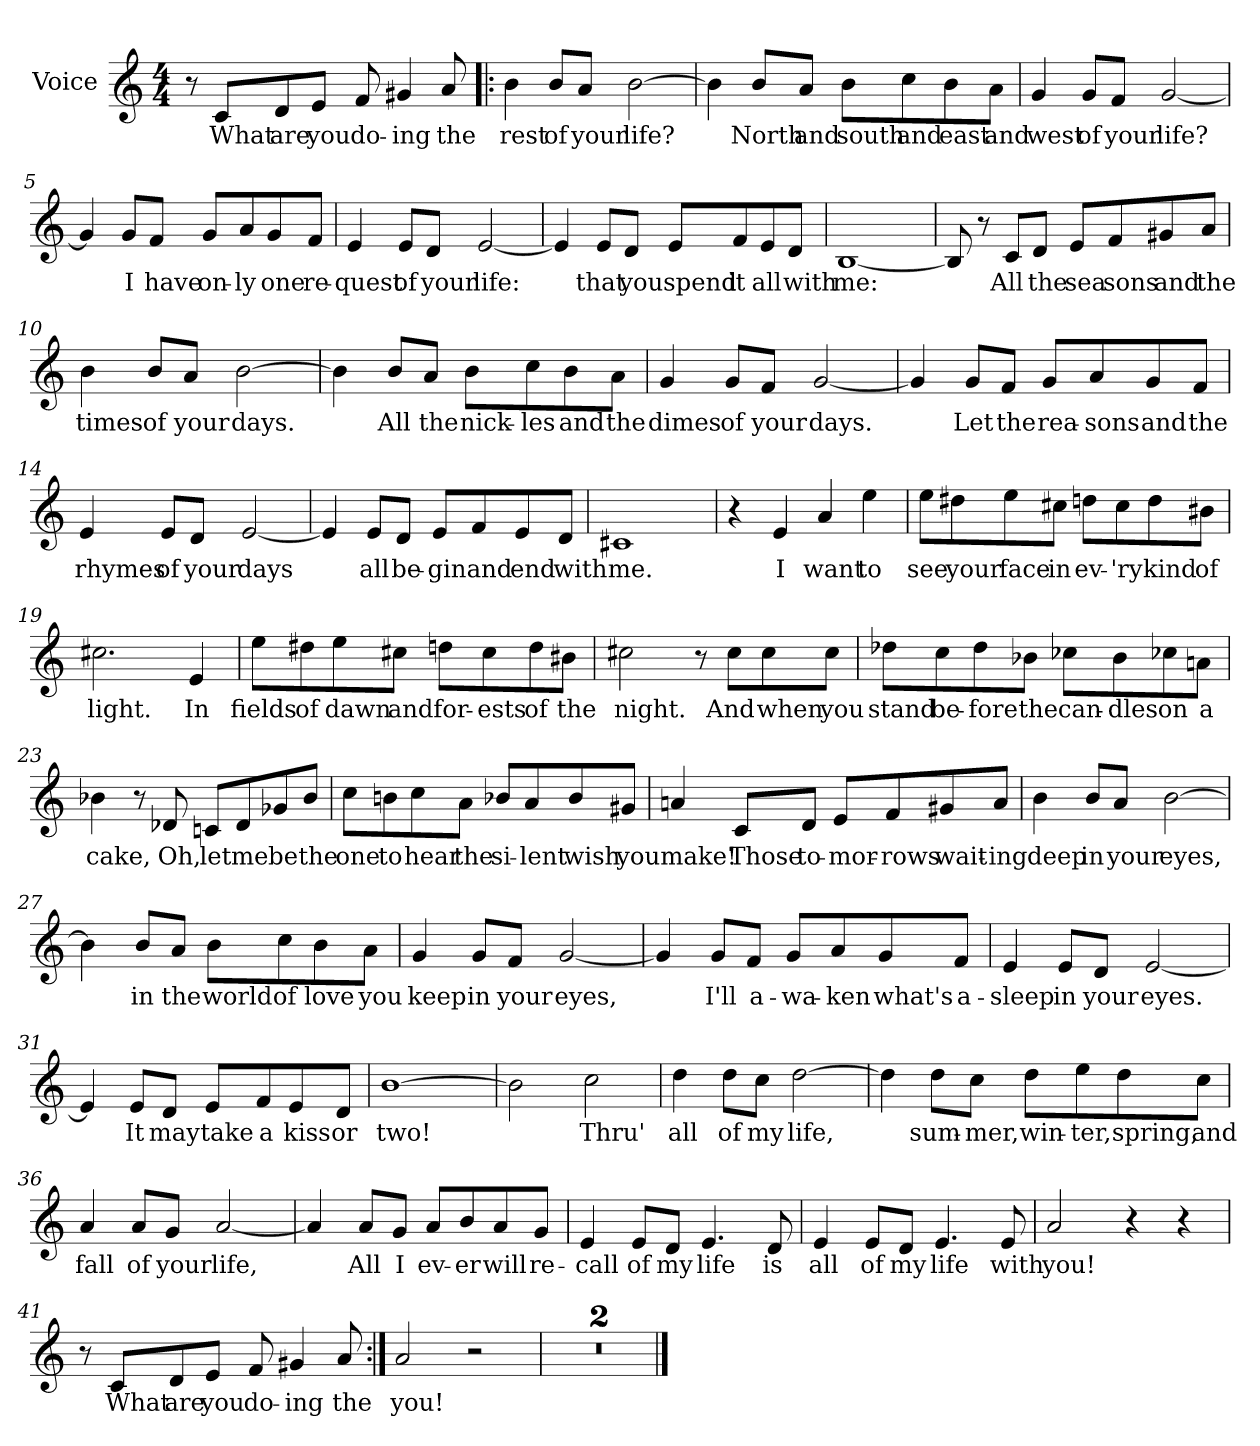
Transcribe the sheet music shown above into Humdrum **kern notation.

**kern	**text
*part1	*part1
*staff1	*staff1
*I"Voice	*
*I'Vo.	*
*clefG2	*
*k[]	*
*C:	*
*M4/4	*
=1	=1
8r	.
8c/L	What
8d/	are
8e/J	you
8f/	do-
4g#X/	ing
8a/	the
=2!|:	=2!|:
4b\	rest
8b/L	of
8a/J	your
[2b\	life?
=3	=3
4b\]	.
8b/L	North
8a/J	and
8b\L	south
8cc\	and
8b\	east
8a\J	and
!!LO:LB:g=z
=4	=4
4g/	west
8g/L	of
8f/J	your
[2g/	life?
=5	=5
4g/]	.
8g/L	I
8f/J	have
8g/L	on-
8a/	ly
8g/	one
8f/J	re-
=6	=6
4e/	quest
8e/L	of
8d/J	your
[2e/	life:
!!LO:LB:g=z
=7	=7
4e/]	.
8e/L	that
8d/J	you
8e/L	spend
8f/	it
8e/	all
8d/J	with
=8	=8
[1B	me:
=9	=9
8B/]	.
8r	.
8c/L	All
8d/J	the
8e/L	-sea
8f/	sons
8g#X/	and
8a/J	the
!!LO:LB:g=z
=10	=10
4b\	times
8b/L	of
8a/J	your
[2b\	days.
=11	=11
4b\]	.
8b/L	All
8a/J	the
8b\L	nick-
8cc\	les
8b\	and
8a\J	the
=12	=12
4g/	dimes
8g/L	of
8f/J	your
[2g/	days.
!!LO:LB:g=z
=13	=13
4g/]	.
8g/L	Let
8f/J	the
8g/L	rea-
8a/	sons
8g/	and
8f/J	the
=14	=14
4e/	rhymes
8e/L	of
8d/J	your
[2e/	days
=15	=15
4e/]	.
8e/L	all
8d/J	be-
8e/L	gin
8f/	and
8e/	end
8d/J	with
=16	=16
1c#X	me.
!!LO:LB:g=z
=17	=17
4r	.
4e/	I
4a/	want
4ee\	to
=18	=18
8ee\L	see
8dd#X\	your
8ee\	face
8cc#X\J	in
8ddn\L	ev-
8cc#\	'ry
8dd\	kind
8b#X\J	of
=19	=19
2.cc#X\	light.
4e/	In
!!LO:LB:g=z
=20	=20
8ee\L	fields
8dd#X\	of
8ee\	dawn
8cc#X\J	and
8ddn\L	for-
8cc#\	ests
8dd\	of
8b#X\J	the
=21	=21
2cc#X\	night.
8r	.
8cc#\L	And
8cc#\	when
8cc#\J	you
!!LO:LB:g=z
=22	=22
8dd-X\L	stand
8cc\	be-
8dd-\	fore
8b-X\J	the
8cc-X\L	can-
8b-\	dles
8cc-X\	on
8an\J	a
=23	=23
4b-X\	cake,
8r	.
8d-X/	Oh,
8cn/L	let
8d-/	me
8g-X/	be
8b-/J	the
!!LO:PB:g=z
=24	=24
8cc\L	one
8bn\	to
8cc\	hear
8a\J	the
8b-X/L	si-
8a/	lent
8b-/	wish
8g#X/J	you
=25	=25
4an/	make!
8c/L	Those
8d/J	to-
8e/L	mor-
8f/	rows
8g#X/	wait-
8a/J	ing
!!LO:LB:g=z
=26	=26
4b\	deep
8b/L	in
8a/J	your
[2b\	eyes,
=27	=27
4b\]	.
8b/L	in
8a/J	the
8b\L	world
8cc\	of
8b\	love
8a\J	you
=28	=28
4g/	keep
8g/L	in
8f/J	your
[2g/	eyes,
!!LO:LB:g=z
=29	=29
4g/]	.
8g/L	I'll
8f/J	a-
8g/L	wa-
8a/	ken
8g/	-what's
8f/J	a-
=30	=30
4e/	sleep
8e/L	in
8d/J	your
[2e/	eyes.
=31	=31
4e/]	.
8e/L	It
8d/J	may
8e/L	take
8f/	a
8e/	kiss
8d/J	or
=32	=32
[1b	two!
!!LO:LB:g=z
=33	=33
2b\]	.
2cc\	Thru'
=34	=34
4dd\	all
8dd\L	of
8cc\J	my
[2dd\	life,
=35	=35
4dd\]	.
8dd\L	sum-
8cc\J	mer,
8dd\L	win-
8ee\	ter,
8dd\	spring,
8cc\J	and
=36	=36
4a/	fall
8a/L	of
8g/J	your
[2a/	life,
!!LO:LB:g=z
=37	=37
4a/]	.
8a/L	All
8g/J	I
8a/L	ev-
8b/	er
8a/	will
8g/J	re-
=38	=38
4e/	call
8e/L	of
8d/J	my
4.e/	life
8d/	is
=39	=39
4e/	all
8e/L	of
8d/J	my
4.e/	life
8e/	with
=40	=40
2a/	you!
4r	.
4r	.
!!LO:LB:g=z
=41	=41
8r	.
8c/L	What
8d/	are
8e/J	you
8f/	do-
4g#X/	ing
8a/	the
=42:|!	=42:|!
2a/	you!
2r	.
=43	=43
1r	.
=44	=44
1r	.
==	==
*-	*-
